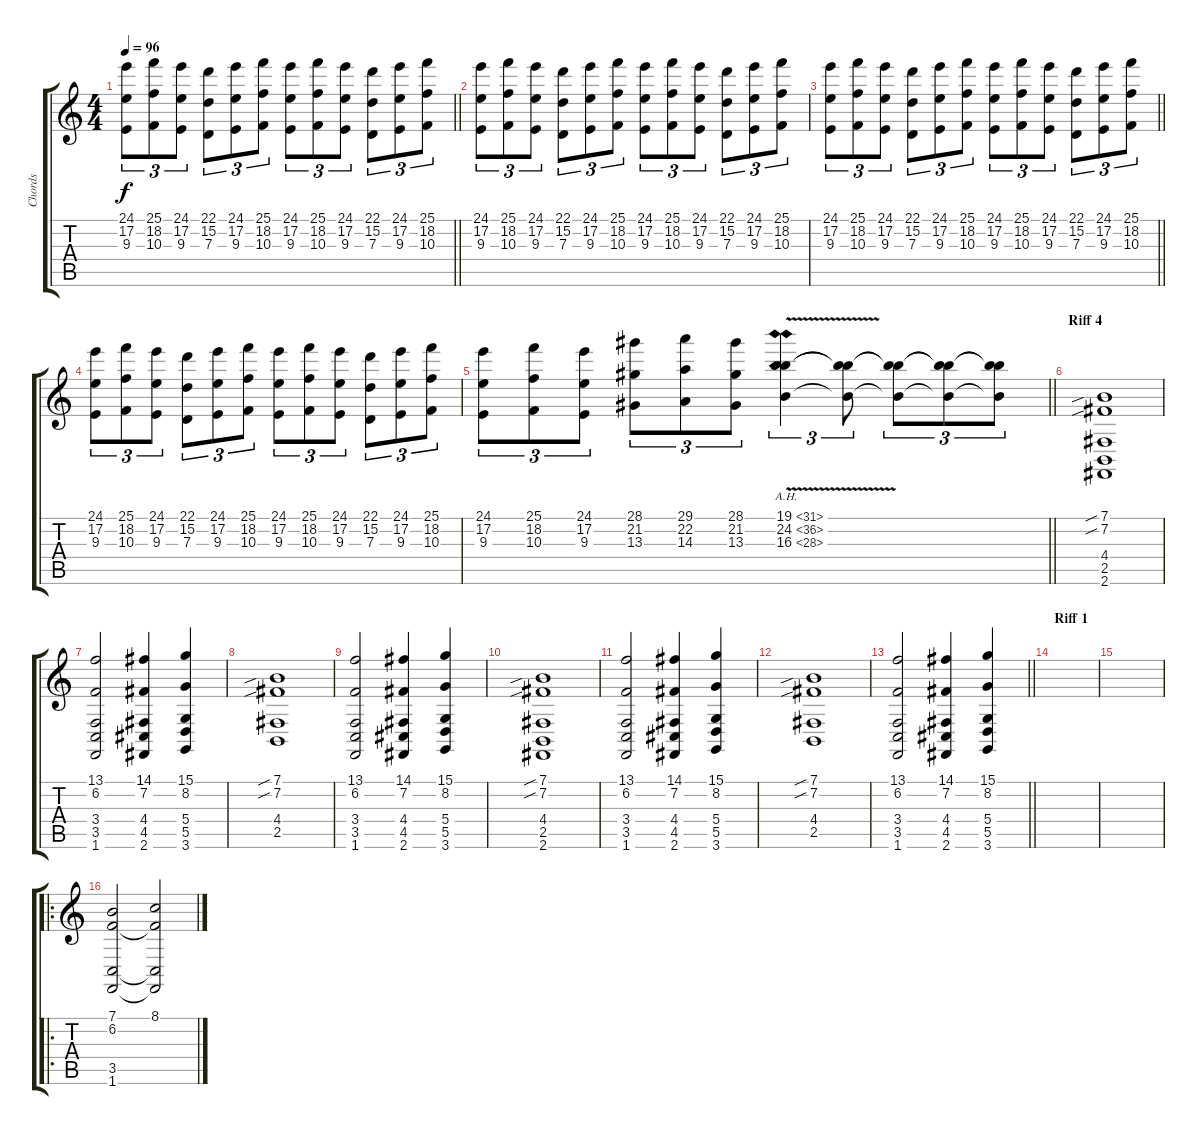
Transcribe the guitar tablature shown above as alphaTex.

\track ("Chords" "Chords") {instrument pad3polysynth}
\staff {score tabs}
\tuning (E4 B3 G3 D3 A2 E2) {hide}
\ts (4 4)
\tempo 96
\clef g2
\barLineRight lightlight
\ks c
(24.1 17.2 9.3).8{tu (3 2) dy f} (25.1 18.2 10.3).8{tu (3 2)} (24.1 17.2 9.3).8{tu (3 2)} (22.1 15.2 7.3).8{tu (3 2)} (24.1 17.2 9.3).8{tu (3 2)} (25.1 18.2 10.3).8{tu (3 2)} (24.1 17.2 9.3).8{tu (3 2)} (25.1 18.2 10.3).8{tu (3 2)} (24.1 17.2 9.3).8{tu (3 2)} (22.1 15.2 7.3).8{tu (3 2)} (24.1 17.2 9.3).8{tu (3 2)} (25.1 18.2 10.3).8{tu (3 2)} |
(24.1 17.2 9.3).8{tu (3 2) volume 12 instrument churchorgan} (25.1 18.2 10.3).8{tu (3 2)} (24.1 17.2 9.3).8{tu (3 2)} (22.1 15.2 7.3).8{tu (3 2)} (24.1 17.2 9.3).8{tu (3 2)} (25.1 18.2 10.3).8{tu (3 2)} (24.1 17.2 9.3).8{tu (3 2)} (25.1 18.2 10.3).8{tu (3 2)} (24.1 17.2 9.3).8{tu (3 2)} (22.1 15.2 7.3).8{tu (3 2)} (24.1 17.2 9.3).8{tu (3 2)} (25.1 18.2 10.3).8{tu (3 2)} |
\barLineRight lightlight
(24.1 17.2 9.3).8{tu (3 2)} (25.1 18.2 10.3).8{tu (3 2)} (24.1 17.2 9.3).8{tu (3 2)} (22.1 15.2 7.3).8{tu (3 2)} (24.1 17.2 9.3).8{tu (3 2)} (25.1 18.2 10.3).8{tu (3 2)} (24.1 17.2 9.3).8{tu (3 2)} (25.1 18.2 10.3).8{tu (3 2)} (24.1 17.2 9.3).8{tu (3 2)} (22.1 15.2 7.3).8{tu (3 2)} (24.1 17.2 9.3).8{tu (3 2)} (25.1 18.2 10.3).8{tu (3 2)} |
(24.1 17.2 9.3).8{tu (3 2) volume 12 instrument churchorgan} (25.1 18.2 10.3).8{tu (3 2)} (24.1 17.2 9.3).8{tu (3 2)} (22.1 15.2 7.3).8{tu (3 2)} (24.1 17.2 9.3).8{tu (3 2)} (25.1 18.2 10.3).8{tu (3 2)} (24.1 17.2 9.3).8{tu (3 2)} (25.1 18.2 10.3).8{tu (3 2)} (24.1 17.2 9.3).8{tu (3 2)} (22.1 15.2 7.3).8{tu (3 2)} (24.1 17.2 9.3).8{tu (3 2)} (25.1 18.2 10.3).8{tu (3 2)} |
\barLineRight lightlight
(24.1 17.2 9.3).8{tu (3 2)} (25.1 18.2 10.3).8{tu (3 2)} (24.1 17.2 9.3).8{tu (3 2)} (28.1 21.2 13.3).8{tu (3 2)} (29.1 22.2 14.3).8{tu (3 2)} (28.1 21.2 13.3).8{tu (3 2)} (19.1{ah 12 v} 24.2{ah 12} 16.3{ah 12}).4{tu (3 2)} (19.1{t} 24.2{t} 16.3{t}).8{tu (3 2)} (19.1{t} 24.2{t} 16.3{t}).8{tu (3 2)} (19.1{t} 24.2{t} 16.3{t}).8{tu (3 2)} (19.1{t} 24.2{t} 16.3{t}).8{tu (3 2)} |
\section ("" "Riff 4")
(7.1{sib} 7.2{sib} 4.4 2.5 2.6).1{instrument synthstrings1} |
(13.1 6.2 3.4 3.5 1.6).2 (14.1 7.2 4.4 4.5 2.6).4 (15.1 8.2 5.4 5.5 3.6).4 |
(7.1{sib} 7.2{sib} 4.4 2.5).1 |
(13.1 6.2 3.4 3.5 1.6).2 (14.1 7.2 4.4 4.5 2.6).4 (15.1 8.2 5.4 5.5 3.6).4 |
(7.1{sib} 7.2{sib} 4.4 2.5 2.6).1 |
(13.1 6.2 3.4 3.5 1.6).2 (14.1 7.2 4.4 4.5 2.6).4 (15.1 8.2 5.4 5.5 3.6).4 |
(7.1{sib} 7.2{sib} 4.4 2.5).1 |
\barLineRight lightlight
(13.1 6.2 3.4 3.5 1.6).2 (14.1 7.2 4.4 4.5 2.6).4 (15.1 8.2 5.4 5.5 3.6).4 |
\section ("" "Riff 1")
|
|
\ro
(7.1 6.2 3.5 1.6).2 (8.1 6.2{t} 3.5{t} 1.6{t}).2
